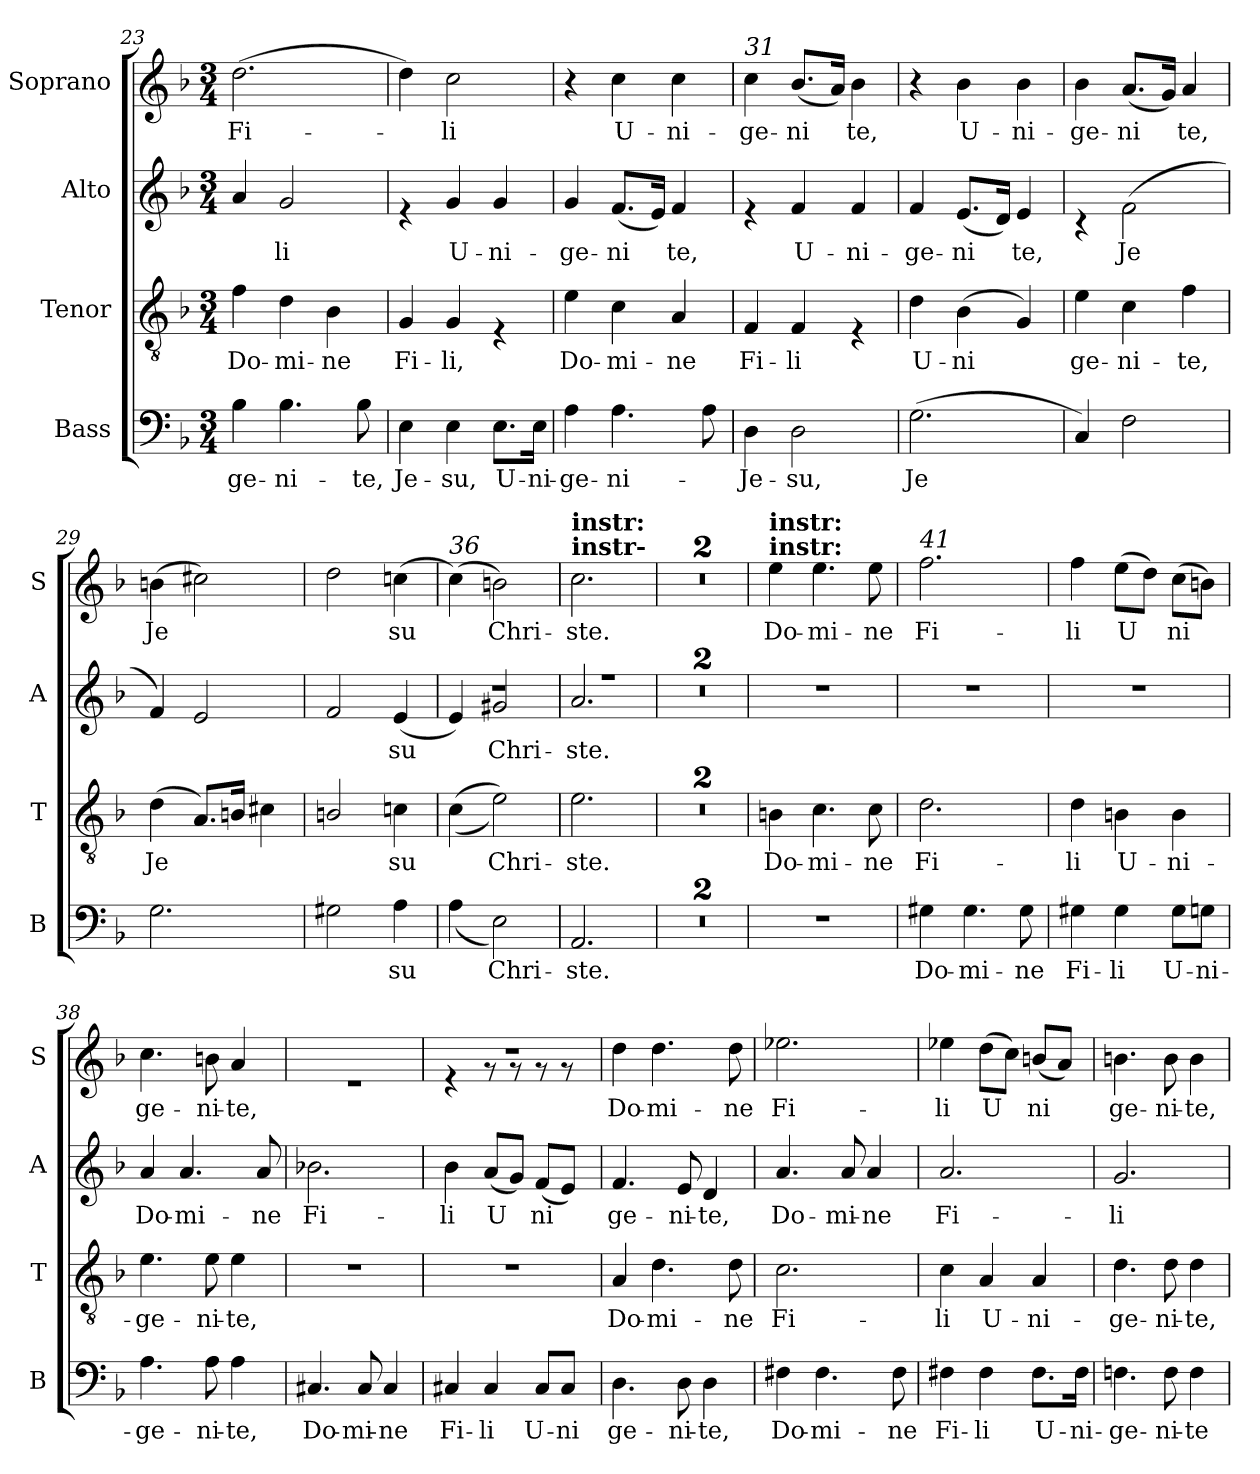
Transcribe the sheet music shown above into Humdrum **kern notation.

**kern	**text	**kern	**text	**kern	**text	**kern	**text
*part4	*part4	*part3	*part3	*part2	*part2	*part1	*part1
*staff4	*staff4	*staff3	*staff3	*staff2	*staff2	*staff1	*staff1
*I"Bass	*	*I"Tenor	*	*I"Alto	*	*I"Soprano	*
*I'B	*	*I'T	*	*I'A	*	*I'S	*
*clefF4	*	*clefGv2	*	*clefG2	*	*clefG2	*
*k[b-]	*	*k[b-]	*	*k[b-]	*	*k[b-]	*
*M3/4	*	*M3/4	*	*M3/4	*	*M3/4	*
=23	=23	=23	=23	=23	=23	=23	=23
*^	*	*	*	*	*	*	*
!	!	!LO:LY:b	!	!LO:LY:b	!	!	!	!LO:LY:b
*	*	*	*^	*	*^	*	*	*
2.ryy	4B-\	-ge-	2.ryy	4f\	Do-	2.ryy	4a/	.	(>2.dd\	Fi-
!	!	!LO:LY:b	!	!	!LO:LY:b	!	!	!LO:LY:b	!	!
.	4.B-\	-ni-	.	4d\	-mi-	.	2g/	li	.	.
!	!	!	!	!	!LO:LY:b	!	!	!	!	!
.	.	.	.	4B-\	-ne	.	.	.	.	.
!	!	!LO:LY:b	!	!	!	!	!	!	!	!
.	8B-\	-te,	.	.	.	.	.	.	.	.
=24	=24	=24	=24	=24	=24	=24	=24	=24	=24	=24
!	!	!LO:LY:b	!	!	!LO:LY:b	!	!	!	!	!
2.ryy	4E\	Je-	2.ryy	4G/	Fi-	2.ryy	4r	.	4dd\)	.
!	!	!LO:LY:b	!	!	!LO:LY:b	!	!	!LO:LY:b	!	!LO:LY:b
.	4E\	-su,	.	4G/	-li,	.	4g/	U-	2cc\	li
!	!	!LO:LY:b	!	!	!	!	!	!LO:LY:b	!	!
.	8.E\L	U-	.	4r	.	.	4g/	-ni-	.	.
!	!	!LO:LY:b	!	!	!	!	!	!	!	!
.	16E\Jk	-ni-	.	.	.	.	.	.	.	.
=25	=25	=25	=25	=25	=25	=25	=25	=25	=25	=25
!	!	!LO:LY:b	!	!	!LO:LY:b	!	!	!LO:LY:b	!	!
2.ryy	4A\	-ge-	2.ryy	4e\	Do-	2.ryy	4g/	-ge-	4r	.
!	!	!LO:LY:b	!	!	!LO:LY:b	!	!	!LO:LY:b	!	!LO:LY:b
.	4.A\	-ni-	.	4c\	-mi-	.	(<8.f/L	-ni	4cc\	U-
.	.	.	.	.	.	.	16e/Jk)	.	.	.
!	!	!	!	!	!LO:LY:b	!	!	!LO:LY:b	!	!LO:LY:b
.	.	.	.	4A/	-ne	.	4f/	te,	4cc\	-ni-
.	8A\	.	.	.	.	.	.	.	.	.
=26	=26	=26	=26	=26	=26	=26	=26	=26	=26	=26
!	!	!	!	!	!	!	!	!	!LO:TX:a:i:t=31	!
!	!	!LO:LY:b	!	!	!LO:LY:b	!	!	!	!	!LO:LY:b
2.ryy	4D\	Je-	2.ryy	4F/	Fi-	2.ryy	4r	.	4cc\	-ge-
!	!	!LO:LY:b	!	!	!LO:LY:b	!	!	!LO:LY:b	!	!LO:LY:b
.	2D\	-su,	.	4F/	-li	.	4f/	U-	(<8.b-/L	-ni
.	.	.	.	.	.	.	.	.	16a/Jk)	.
!	!	!	!	!	!	!	!	!LO:LY:b	!	!LO:LY:b
.	.	.	.	4r	.	.	4f/	-ni-	4b-\	te,
!!LO:LB:g=z
=27	=27	=27	=27	=27	=27	=27	=27	=27	=27	=27
!	!	!LO:LY:b	!	!	!LO:LY:b	!	!	!LO:LY:b	!	!
2.ryy	(>2.G\	Je	2.ryy	4d\	U-	2.ryy	4f/	-ge-	4r	.
!	!	!	!	!	!LO:LY:b	!	!	!LO:LY:b	!	!LO:LY:b
.	.	.	.	(>4B-\	-ni	.	(<8.e/L	-ni	4b-\	U-
.	.	.	.	.	.	.	16d/Jk)	.	.	.
!	!	!	!	!	!	!	!	!LO:LY:b	!	!LO:LY:b
.	.	.	.	4G/)	.	.	4e/	te,	4b-\	-ni-
=28	=28	=28	=28	=28	=28	=28	=28	=28	=28	=28
!	!	!	!	!	!LO:LY:b	!	!	!	!	!LO:LY:b
2.ryy	4C/)	.	2.ryy	4e\	ge-	2.ryy	4r	.	4b-\	-ge-
!	!	!	!	!	!LO:LY:b	!	!	!LO:LY:b	!	!LO:LY:b
.	2F\	.	.	4c\	-ni-	.	(<2f\	Je	(<8.a/L	-ni
.	.	.	.	.	.	.	.	.	16g/Jk)	.
!	!	!	!	!	!LO:LY:b	!	!	!	!	!LO:LY:b
.	.	.	.	4f\	-te,	.	.	.	4a/	te,
=29	=29	=29	=29	=29	=29	=29	=29	=29	=29	=29
!	!	!	!	!	!LO:LY:b	!	!	!	!	!LO:LY:b
2.ryy	2.G\	.	2.ryy	(>4d\	Je	2.ryy	4f/)	.	(>4bn\	Je
.	.	.	.	8.A/L)	.	.	2e/	.	2cc#X\)	.
.	.	.	.	16Bn/Jk	.	.	.	.	.	.
.	.	.	.	4c#X\	.	.	.	.	.	.
=30	=30	=30	=30	=30	=30	=30	=30	=30	=30	=30
2.ryy	2G#X\	.	2.ryy	2Bn/	.	2.ryy	2f/	.	2dd\	.
!	!	!LO:LY:b	!	!	!LO:LY:b	!	!	!LO:LY:b	!	!LO:LY:b
.	4A\	su	.	4cn\	su	.	(<4e/	su	(>4ccn\	su
=31	=31	=31	=31	=31	=31	=31	=31	=31	=31	=31
!	!	!	!	!	!	!	!	!	!LO:TX:a:i:t=36	!
2.ryy	(>4A\	.	2.ryy	(>(>4c\	.	2.r	4e/)	.	(>4cc\)	.
!	!	!LO:LY:b	!	!	!LO:LY:b	!	!	!LO:LY:b	!	!LO:LY:b
.	2E\)	Chri-	.	2e\))	Chri-	.	2g#X/	Chri-	2bn\)	Chri-
=32	=32	=32	=32	=32	=32	=32	=32	=32	=32	=32
!	!	!	!	!	!	!	!	!	!LO:TX:a:B:t=instr-	!
!	!	!	!	!	!	!	!	!	!LO:TX:a:B:t=instr&colon;	!
!	!	!LO:LY:b	!	!	!LO:LY:b	!	!	!LO:LY:b	!	!LO:LY:b
2.ryy	2.AA/	-ste.	2.ryy	2.e\	-ste.	2.r	2.a/	-ste.	2.cc\	-ste.
*v	*v	*	*	*	*	*v	*v	*	*	*
*	*	*v	*v	*	*	*	*	*
=33	=33	=33	=33	=33	=33	=33	=33
2.r	.	2.r	.	2.r	.	2.r	.
=34	=34	=34	=34	=34	=34	=34	=34
2.r	.	2.r	.	2.r	.	2.r	.
=35	=35	=35	=35	=35	=35	=35	=35
*	*	*^	*	*	*	*	*
!	!	!	!	!	!	!	!LO:TX:a:B:t=instr&colon;	!
!	!	!	!	!	!	!	!LO:TX:a:B:t=instr&colon;	!
!	!	!	!	!LO:LY:b	!	!	!	!LO:LY:b
2.r	.	2.ryy	4Bn\	Do-	2.r	.	4ee\	Do-
!	!	!	!	!LO:LY:b	!	!	!	!LO:LY:b
.	.	.	4.c\	-mi-	.	.	4.ee\	-mi-
!	!	!	!	!LO:LY:b	!	!	!	!LO:LY:b
.	.	.	8c\	-ne	.	.	8ee\	-ne
=36	=36	=36	=36	=36	=36	=36	=36	=36
*^	*	*	*	*	*	*	*	*
!	!	!	!	!	!	!	!	!LO:TX:a:i:t=41	!
!	!	!LO:LY:b	!	!	!LO:LY:b	!	!	!	!LO:LY:b
2.ryy	4G#X\	Do-	2.ryy	2.d\	Fi-	2.r	.	2.ff\	Fi-
!	!	!LO:LY:b	!	!	!	!	!	!	!
.	4.G#\	-mi-	.	.	.	.	.	.	.
!	!	!LO:LY:b	!	!	!	!	!	!	!
.	8G#\	-ne	.	.	.	.	.	.	.
=37	=37	=37	=37	=37	=37	=37	=37	=37	=37
!	!	!LO:LY:b	!	!	!LO:LY:b	!	!	!	!LO:LY:b
2.ryy	4G#X\	Fi-	2.ryy	4d\	-li	2.r	.	4ff\	-li
!	!	!LO:LY:b	!	!	!LO:LY:b	!	!	!	!LO:LY:b
.	4G#\	-li	.	4Bn\	U-	.	.	(>8ee\L	U
.	.	.	.	.	.	.	.	8dd\J)	.
!	!	!LO:LY:b	!	!	!LO:LY:b	!	!	!	!LO:LY:b
.	8G#\L	U-	.	4B\	-ni-	.	.	(>8cc\L	ni
!	!	!LO:LY:b	!	!	!	!	!	!	!
.	8Gn\J	-ni-	.	.	.	.	.	8bn\J)	.
!!LO:LB:g=z
=38	=38	=38	=38	=38	=38	=38	=38	=38	=38
!	!	!LO:LY:b	!	!	!LO:LY:b	!	!LO:LY:b	!	!LO:LY:b
*	*	*	*	*	*	*^	*	*	*
2.ryy	4.A\	-ge-	2.ryy	4.e\	-ge-	2.ryy	4a/	Do-	4.cc\	ge-
!	!	!	!	!	!	!	!	!LO:LY:b	!	!
.	.	.	.	.	.	.	4.a/	-mi-	.	.
!	!	!LO:LY:b	!	!	!LO:LY:b	!	!	!	!	!LO:LY:b
.	8A\	-ni-	.	8e\	-ni-	.	.	.	8bn\	-ni-
!	!	!LO:LY:b	!	!	!LO:LY:b	!	!	!	!	!LO:LY:b
.	4A\	-te,	.	4e\	-te,	.	.	.	4a/	-te,
!	!	!	!	!	!	!	!	!LO:LY:b	!	!
.	.	.	.	.	.	.	8a/	-ne	.	.
*	*	*	*v	*v	*	*	*	*	*	*
=39	=39	=39	=39	=39	=39	=39	=39	=39	=39
!	!	!LO:LY:b	!	!	!	!	!LO:LY:b	!	!
*	*	*	*	*	*	*	*	*^	*
2.ryy	4.C#X/	Do-	2.r	.	2.ryy	2.b-X\	Fi-	2.ryy	2.r	.
!	!	!LO:LY:b	!	!	!	!	!	!	!	!
.	8C#/	-mi-	.	.	.	.	.	.	.	.
!	!	!LO:LY:b	!	!	!	!	!	!	!	!
.	4C#/	-ne	.	.	.	.	.	.	.	.
=40	=40	=40	=40	=40	=40	=40	=40	=40	=40	=40
!	!	!LO:LY:b	!	!	!	!	!LO:LY:b	!	!	!
2.ryy	4C#X/	Fi-	2.r	.	2.ryy	4b-\	-li	2.r	4r	.
!	!	!LO:LY:b	!	!	!	!	!LO:LY:b	!	!	!
.	4C#/	-li	.	.	.	(<8a/L	U	.	8r	.
.	.	.	.	.	.	8g/J)	.	.	8r	.
!	!	!LO:LY:b	!	!	!	!	!LO:LY:b	!	!	!
.	8C#/L	U-	.	.	.	(<8f/L	ni	.	8r	.
!	!	!LO:LY:b	!	!	!	!	!	!	!	!
.	8C#/J	-ni	.	.	.	8e/J)	.	.	8r	.
=41	=41	=41	=41	=41	=41	=41	=41	=41	=41	=41
!	!	!	!	!	!	!	!	!LO:TX:a:i:t=46	!	!
!	!	!LO:LY:b	!	!LO:LY:b	!	!	!LO:LY:b	!	!	!LO:LY:b
*	*	*	*^	*	*	*	*	*v	*v	*
2.ryy	4.D\	ge-	2.ryy	4A/	Do-	2.ryy	4.f/	ge-	4dd\	Do-
!	!	!	!	!	!LO:LY:b	!	!	!	!	!LO:LY:b
.	.	.	.	4.d\	-mi-	.	.	.	4.dd\	-mi-
!	!	!LO:LY:b	!	!	!	!	!	!LO:LY:b	!	!
.	8D\	-ni-	.	.	.	.	8e/	-ni-	.	.
!	!	!LO:LY:b	!	!	!	!	!	!LO:LY:b	!	!
.	4D\	-te,	.	.	.	.	4d/	-te,	.	.
!	!	!	!	!	!LO:LY:b	!	!	!	!	!LO:LY:b
.	.	.	.	8d\	-ne	.	.	.	8dd\	-ne
=42	=42	=42	=42	=42	=42	=42	=42	=42	=42	=42
!	!	!LO:LY:b	!	!	!LO:LY:b	!	!	!LO:LY:b	!	!LO:LY:b
2.ryy	4F#X\	Do-	2.ryy	2.c\	Fi-	2.ryy	4.a/	Do-	2.ee-X\	Fi-
!	!	!LO:LY:b	!	!	!	!	!	!	!	!
.	4.F#\	-mi-	.	.	.	.	.	.	.	.
!	!	!	!	!	!	!	!	!LO:LY:b	!	!
.	.	.	.	.	.	.	8a/	-mi-	.	.
!	!	!	!	!	!	!	!	!LO:LY:b	!	!
.	.	.	.	.	.	.	4a/	-ne	.	.
!	!	!LO:LY:b	!	!	!	!	!	!	!	!
.	8F#\	-ne	.	.	.	.	.	.	.	.
=43	=43	=43	=43	=43	=43	=43	=43	=43	=43	=43
!	!	!LO:LY:b	!	!	!LO:LY:b	!	!	!LO:LY:b	!	!LO:LY:b
2.ryy	4F#X\	Fi-	2.ryy	4c\	-li	2.ryy	2.a/	Fi-	4ee-X\	-li
!	!	!LO:LY:b	!	!	!LO:LY:b	!	!	!	!	!LO:LY:b
.	4F#\	-li	.	4A/	U-	.	.	.	(>8dd\L	U
.	.	.	.	.	.	.	.	.	8cc\J)	.
!	!	!LO:LY:b	!	!	!LO:LY:b	!	!	!	!	!LO:LY:b
.	8.F#\L	U-	.	4A/	-ni-	.	.	.	(<8bn/L	ni
.	.	.	.	.	.	.	.	.	8a/J)	.
!	!	!LO:LY:b	!	!	!	!	!	!	!	!
.	16F#\Jk	-ni-	.	.	.	.	.	.	.	.
=44	=44	=44	=44	=44	=44	=44	=44	=44	=44	=44
!	!	!LO:LY:b	!	!	!LO:LY:b	!	!	!LO:LY:b	!	!LO:LY:b
2.ryy	4.Fn\	-ge-	2.ryy	4.d\	-ge-	2.ryy	2.g/	-li	4.bn\	ge-
!	!	!LO:LY:b	!	!	!LO:LY:b	!	!	!	!	!LO:LY:b
.	8F\	-ni-	.	8d\	-ni-	.	.	.	8b\	-ni-
!	!	!LO:LY:b	!	!	!LO:LY:b	!	!	!	!	!LO:LY:b
.	4F\	-te	.	4d\	-te,	.	.	.	4b\	-te,
*v	*v	*	*	*	*	*v	*v	*	*	*
*	*	*v	*v	*	*	*	*	*
=	=	=	=	=	=	=	=
*-	*-	*-	*-	*-	*-	*-	*-
